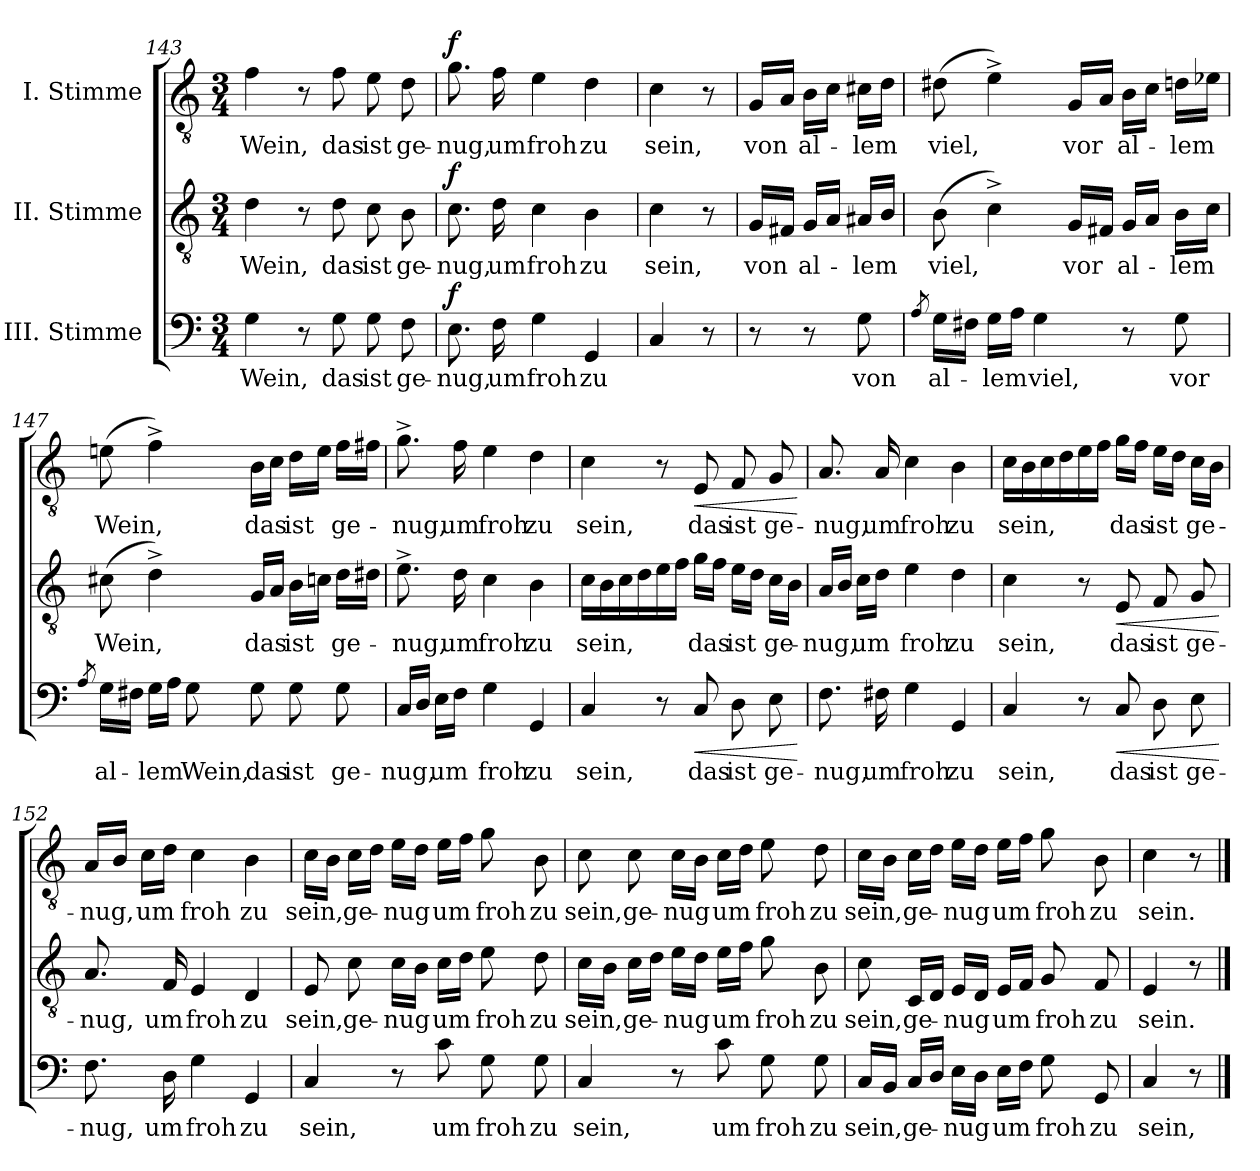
**kern	**text	**dynam	**kern	**text	**dynam	**kern	**text	**dynam
*part3	*part3	*part3	*part2	*part2	*part2	*part1	*part1	*part1
*staff3	*staff3	*staff3	*staff2	*staff2	*staff2	*staff1	*staff1	*staff1
*I"III. Stimme	*	*	*I"II. Stimme	*	*	*I"I. Stimme	*	*
*clefF4	*	*	*clefGv2	*	*	*clefGv2	*	*
*k[]	*	*	*k[]	*	*	*k[]	*	*
*M3/4	*	*	*M3/4	*	*	*M3/4	*	*
=143	=143	=143	=143	=143	=143	=143	=143	=143
!	!LO:LY:b	!	!	!LO:LY:b	!	!	!LO:LY:b	!
4G\	Wein,	.	4d\	Wein,	.	4f\	Wein,	.
8r	.	.	8r	.	.	8r	.	.
!	!LO:LY:b	!	!	!LO:LY:b	!	!	!LO:LY:b	!
8G\	das	.	8d\	das	.	8f\	das	.
!	!LO:LY:b	!	!	!LO:LY:b	!	!	!LO:LY:b	!
8G\	ist	.	8c\	ist	.	8e\	ist	.
!	!LO:LY:b	!	!	!LO:LY:b	!	!	!LO:LY:b	!
8F\	ge-	.	8B\	ge-	.	8d\	ge-	.
=144	=144	=144	=144	=144	=144	=144	=144	=144
!	!LO:LY:b	!LO:DY:a	!	!LO:LY:b	!LO:DY:a	!	!LO:LY:b	!LO:DY:a
8.E\	-nug,	f	8.c\	-nug,	f	8.g\	-nug,	f
!	!LO:LY:b	!	!	!LO:LY:b	!	!	!LO:LY:b	!
16F\	um	.	16d\	um	.	16f\	um	.
!	!LO:LY:b	!	!	!LO:LY:b	!	!	!LO:LY:b	!
4G\	froh	.	4c\	froh	.	4e\	froh	.
!	!LO:LY:b	!	!	!LO:LY:b	!	!	!LO:LY:b	!
4GG/	zu	.	4B\	zu	.	4d\	zu	.
=145	=145	=145	=145	=145	=145	=145	=145	=145
!	!	!	!	!LO:LY:b	!	!	!LO:LY:b	!
4C/	.	.	4c\	sein,	.	4c\	sein,	.
8r	.	.	8r	.	.	8r	.	.
!!LO:PB:g=z
=145X10	=145X10	=145X10	=145X10	=145X10	=145X10	=145X10	=145X10	=145X10
!	!	!	!	!LO:LY:b	!	!	!LO:LY:b	!
8r	.	.	16G/LL	von	.	16G/LL	von	.
.	.	.	16F#X/JJ	.	.	16A/JJ	.	.
!	!	!	!	!LO:LY:b	!	!	!LO:LY:b	!
8r	.	.	16G/LL	al-	.	16B\LL	al-	.
.	.	.	16A/JJ	.	.	16c\JJ	.	.
!	!LO:LY:b	!	!	!LO:LY:b	!	!	!LO:LY:b	!
8G\	von	.	16A#X/LL	-lem	.	16c#X\LL	-lem	.
.	.	.	16B/JJ	.	.	16d\JJ	.	.
=146	=146	=146	=146	=146	=146	=146	=146	=146
8qA/	.	.	.	.	.	.	.	.
!	!LO:LY:b	!	!	!LO:LY:b	!	!	!LO:LY:b	!
16G\LL	al-	.	(8B\	viel,	.	(8d#X\	viel,	.
16F#X\JJ	.	.	.	.	.	.	.	.
!	!LO:LY:b	!	!	!	!	!	!	!
16G\LL	-lem	.	4c^\)	.	.	4e^\)	.	.
16A\JJ	.	.	.	.	.	.	.	.
!	!LO:LY:b	!	!	!	!	!	!	!
4G\	viel,	.	.	.	.	.	.	.
!	!	!	!	!LO:LY:b	!	!	!LO:LY:b	!
.	.	.	16G/LL	vor	.	16G/LL	vor	.
.	.	.	16F#X/JJ	.	.	16A/JJ	.	.
!	!	!	!	!LO:LY:b	!	!	!LO:LY:b	!
8r	.	.	16G/LL	al-	.	16B\LL	al-	.
.	.	.	16A/JJ	.	.	16c\JJ	.	.
!	!LO:LY:b	!	!	!LO:LY:b	!	!	!LO:LY:b	!
8G\	vor	.	16B\LL	-lem	.	16dn\LL	-lem	.
.	.	.	16c\JJ	.	.	16e-X\JJ	.	.
=147	=147	=147	=147	=147	=147	=147	=147	=147
8qA/	.	.	.	.	.	.	.	.
!	!LO:LY:b	!	!	!LO:LY:b	!	!	!LO:LY:b	!
16G\LL	al-	.	(8c#X\	Wein,	.	(8en\	Wein,	.
16F#X\JJ	.	.	.	.	.	.	.	.
!	!LO:LY:b	!	!	!	!	!	!	!
16G\LL	-lem	.	4d^\)	.	.	4f^\)	.	.
16A\JJ	.	.	.	.	.	.	.	.
!	!LO:LY:b	!	!	!	!	!	!	!
8G\	Wein,	.	.	.	.	.	.	.
!	!LO:LY:b	!	!	!LO:LY:b	!	!	!LO:LY:b	!
8G\	das	.	16G/LL	das	.	16B\LL	das	.
.	.	.	16A/JJ	.	.	16c\JJ	.	.
!	!LO:LY:b	!	!	!LO:LY:b	!	!	!LO:LY:b	!
8G\	ist	.	16B\LL	ist	.	16d\LL	ist	.
.	.	.	16cn\JJ	.	.	16e\JJ	.	.
!	!LO:LY:b	!	!	!LO:LY:b	!	!	!LO:LY:b	!
8G\	ge-	.	16d\LL	ge-	.	16f\LL	ge-	.
.	.	.	16d#X\JJ	.	.	16f#X\JJ	.	.
!!LO:LB:g=z
=148	=148	=148	=148	=148	=148	=148	=148	=148
!	!LO:LY:b	!	!	!LO:LY:b	!	!	!LO:LY:b	!
16C/LL	-nug,	.	8.e^\	-nug,	.	8.g^\	-nug,	.
16D/JJ	.	.	.	.	.	.	.	.
!	!LO:LY:b	!	!	!	!	!	!	!
16E\LL	um	.	.	.	.	.	.	.
!	!	!	!	!LO:LY:b	!	!	!LO:LY:b	!
16F\JJ	.	.	16d\	um	.	16f\	um	.
!	!LO:LY:b	!	!	!LO:LY:b	!	!	!LO:LY:b	!
4G\	froh	.	4c\	froh	.	4e\	froh	.
!	!LO:LY:b	!	!	!LO:LY:b	!	!	!LO:LY:b	!
4GG/	zu	.	4B\	zu	.	4d\	zu	.
=149	=149	=149	=149	=149	=149	=149	=149	=149
!	!LO:LY:b	!	!	!LO:LY:b	!	!	!LO:LY:b	!
4C/	sein,	.	16c\LL	sein,	.	4c\	sein,	.
.	.	.	16B\	.	.	.	.	.
.	.	.	16c\	.	.	.	.	.
.	.	.	16d\	.	.	.	.	.
8r	.	.	16e\	.	.	8r	.	.
.	.	.	16f\JJ	.	.	.	.	.
!	!LO:LY:b	!LO:HP:b	!	!LO:LY:b	!	!	!LO:LY:b	!LO:HP:b
8C/	das	<	16g\LL	das	.	8E/	das	<
.	.	.	16f\JJ	.	.	.	.	.
!	!LO:LY:b	!	!	!LO:LY:b	!	!	!LO:LY:b	!
8D\	ist	.	16e\LL	ist	.	8F/	ist	.
.	.	.	16d\JJ	.	.	.	.	.
!	!LO:LY:b	!	!	!LO:LY:b	!	!	!LO:LY:b	!
8E\	ge-	.	16c\LL	ge-	.	8G/	ge-	.
.	.	.	16B\JJ	.	.	.	.	.
.	.	[	.	.	.	.	.	[
=150	=150	=150	=150	=150	=150	=150	=150	=150
!	!LO:LY:b	!	!	!LO:LY:b	!	!	!LO:LY:b	!
8.F\	-nug,	.	16A/LL	-nug,	.	8.A/	-nug,	.
.	.	.	16B/JJ	.	.	.	.	.
!	!	!	!	!LO:LY:b	!	!	!	!
.	.	.	16c\LL	um	.	.	.	.
!	!LO:LY:b	!	!	!	!	!	!LO:LY:b	!
16F#X\	um	.	16d\JJ	.	.	16A/	um	.
!	!LO:LY:b	!	!	!LO:LY:b	!	!	!LO:LY:b	!
4G\	froh	.	4e\	froh	.	4c\	froh	.
!	!LO:LY:b	!	!	!LO:LY:b	!	!	!LO:LY:b	!
4GG/	zu	.	4d\	zu	.	4B\	zu	.
!!LO:LB:g=z
=151	=151	=151	=151	=151	=151	=151	=151	=151
!	!LO:LY:b	!	!	!LO:LY:b	!	!	!LO:LY:b	!
4C/	sein,	.	4c\	sein,	.	16c\LL	sein,	.
.	.	.	.	.	.	16B\	.	.
.	.	.	.	.	.	16c\	.	.
.	.	.	.	.	.	16d\	.	.
8r	.	.	8r	.	.	16e\	.	.
.	.	.	.	.	.	16f\JJ	.	.
!	!LO:LY:b	!LO:HP:b	!	!LO:LY:b	!LO:HP:b	!	!LO:LY:b	!
8C/	das	<	8E/	das	<	16g\LL	das	.
.	.	.	.	.	.	16f\JJ	.	.
!	!LO:LY:b	!	!	!LO:LY:b	!	!	!LO:LY:b	!
8D\	ist	.	8F/	ist	.	16e\LL	ist	.
.	.	.	.	.	.	16d\JJ	.	.
!	!LO:LY:b	!	!	!LO:LY:b	!	!	!LO:LY:b	!
8E\	ge-	.	8G/	ge-	.	16c\LL	ge-	.
.	.	.	.	.	.	16B\JJ	.	.
.	.	[	.	.	[	.	.	.
=152	=152	=152	=152	=152	=152	=152	=152	=152
!	!LO:LY:b	!	!	!LO:LY:b	!	!	!LO:LY:b	!
8.F\	-nug,	.	8.A/	-nug,	.	16A/LL	-nug,	.
.	.	.	.	.	.	16B/JJ	.	.
!	!	!	!	!	!	!	!LO:LY:b	!
.	.	.	.	.	.	16c\LL	um	.
!	!LO:LY:b	!	!	!LO:LY:b	!	!	!	!
16D\	um	.	16F/	um	.	16d\JJ	.	.
!	!LO:LY:b	!	!	!LO:LY:b	!	!	!LO:LY:b	!
4G\	froh	.	4E/	froh	.	4c\	froh	.
!	!LO:LY:b	!	!	!LO:LY:b	!	!	!LO:LY:b	!
4GG/	zu	.	4D/	zu	.	4B\	zu	.
=153	=153	=153	=153	=153	=153	=153	=153	=153
!	!LO:LY:b	!	!	!LO:LY:b	!	!	!LO:LY:b	!
4C/	sein,	.	8E/	sein,	.	16c\LL	sein,	.
.	.	.	.	.	.	16B\JJ	.	.
!	!	!	!	!LO:LY:b	!	!	!LO:LY:b	!
.	.	.	8c\	ge-	.	16c\LL	ge-	.
.	.	.	.	.	.	16d\JJ	.	.
!	!	!	!	!LO:LY:b	!	!	!LO:LY:b	!
8r	.	.	16c\LL	-nug	.	16e\LL	-nug	.
.	.	.	16B\JJ	.	.	16d\JJ	.	.
!	!LO:LY:b	!	!	!LO:LY:b	!	!	!LO:LY:b	!
8c\	um	.	16c\LL	um	.	16e\LL	um	.
.	.	.	16d\JJ	.	.	16f\JJ	.	.
!	!LO:LY:b	!	!	!LO:LY:b	!	!	!LO:LY:b	!
8G\	froh	.	8e\	froh	.	8g\	froh	.
!	!LO:LY:b	!	!	!LO:LY:b	!	!	!LO:LY:b	!
8G\	zu	.	8d\	zu	.	8B\	zu	.
!!LO:LB:g=z
=154	=154	=154	=154	=154	=154	=154	=154	=154
!	!LO:LY:b	!	!	!LO:LY:b	!	!	!LO:LY:b	!
4C/	sein,	.	16c\LL	sein,	.	8c\	sein,	.
.	.	.	16B\JJ	.	.	.	.	.
!	!	!	!	!LO:LY:b	!	!	!LO:LY:b	!
.	.	.	16c\LL	ge-	.	8c\	ge-	.
.	.	.	16d\JJ	.	.	.	.	.
!	!	!	!	!LO:LY:b	!	!	!LO:LY:b	!
8r	.	.	16e\LL	-nug	.	16c\LL	-nug	.
.	.	.	16d\JJ	.	.	16B\JJ	.	.
!	!LO:LY:b	!	!	!LO:LY:b	!	!	!LO:LY:b	!
8c\	um	.	16e\LL	um	.	16c\LL	um	.
.	.	.	16f\JJ	.	.	16d\JJ	.	.
!	!LO:LY:b	!	!	!LO:LY:b	!	!	!LO:LY:b	!
8G\	froh	.	8g\	froh	.	8e\	froh	.
!	!LO:LY:b	!	!	!LO:LY:b	!	!	!LO:LY:b	!
8G\	zu	.	8B\	zu	.	8d\	zu	.
=155	=155	=155	=155	=155	=155	=155	=155	=155
!	!LO:LY:b	!	!	!LO:LY:b	!	!	!LO:LY:b	!
16C/LL	sein,	.	8c\	sein,	.	16c\LL	sein,	.
16BB/JJ	.	.	.	.	.	16B\JJ	.	.
!	!LO:LY:b	!	!	!LO:LY:b	!	!	!LO:LY:b	!
16C/LL	ge-	.	16C/LL	ge-	.	16c\LL	ge-	.
16D/JJ	.	.	16D/JJ	.	.	16d\JJ	.	.
!	!LO:LY:b	!	!	!LO:LY:b	!	!	!LO:LY:b	!
16E\LL	-nug	.	16E/LL	-nug	.	16e\LL	-nug	.
16D\JJ	.	.	16D/JJ	.	.	16d\JJ	.	.
!	!LO:LY:b	!	!	!LO:LY:b	!	!	!LO:LY:b	!
16E\LL	um	.	16E/LL	um	.	16e\LL	um	.
16F\JJ	.	.	16F/JJ	.	.	16f\JJ	.	.
!	!LO:LY:b	!	!	!LO:LY:b	!	!	!LO:LY:b	!
8G\	froh	.	8G/	froh	.	8g\	froh	.
!	!LO:LY:b	!	!	!LO:LY:b	!	!	!LO:LY:b	!
8GG/	zu	.	8F/	zu	.	8B\	zu	.
=156	=156	=156	=156	=156	=156	=156	=156	=156
!	!LO:LY:b	!	!	!LO:LY:b	!	!	!LO:LY:b	!
4C/	sein,	.	4E/	sein.	.	4c\	sein.	.
8r	.	.	8r	.	.	8r	.	.
==	==	==	==	==	==	==	==	==
*-	*-	*-	*-	*-	*-	*-	*-	*-
